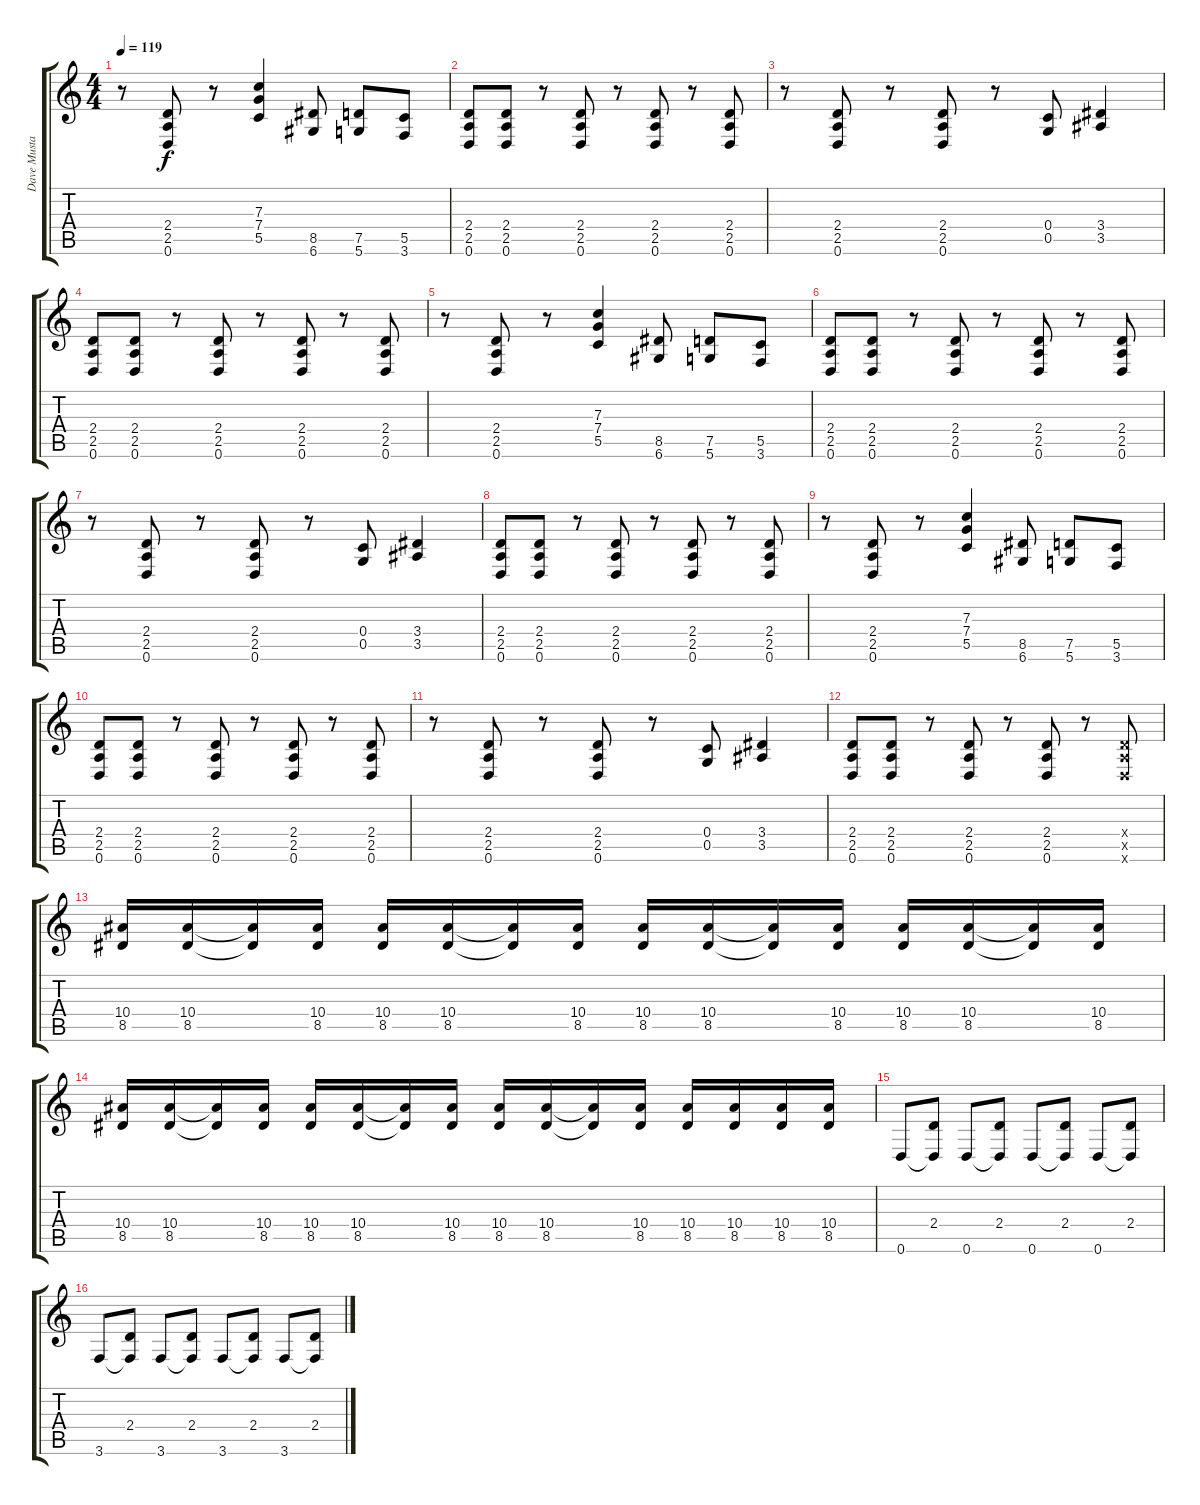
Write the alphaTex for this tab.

\track ("Dave Mustaine" "Dave Musta") {instrument electricguitarclean}
\staff {score tabs}
\tuning (D4 A3 F3 C3 G2 D2) {hide}
\ts (4 4)
\tempo 119
\clef g2
\ks c
r.8{dy f} (2.4 2.5 0.6).8 r.8 (7.3 7.4 5.5).4 (8.5 6.6).8 (7.5 5.6).8 (5.5 3.6).8 |
(2.4 2.5 0.6).8{instrument distortionguitar} (2.4 2.5 0.6).8 r.8 (2.4 2.5 0.6).8 r.8 (2.4 2.5 0.6).8 r.8 (2.4 2.5 0.6).8 |
r.8 (2.4 2.5 0.6).8 r.8 (2.4 2.5 0.6).8 r.8 (0.4 0.5).8 (3.4 3.5).4 |
(2.4 2.5 0.6).8{instrument distortionguitar} (2.4 2.5 0.6).8 r.8 (2.4 2.5 0.6).8 r.8 (2.4 2.5 0.6).8 r.8 (2.4 2.5 0.6).8 |
r.8 (2.4 2.5 0.6).8 r.8 (7.3 7.4 5.5).4 (8.5 6.6).8 (7.5 5.6).8 (5.5 3.6).8 |
(2.4 2.5 0.6).8{instrument distortionguitar} (2.4 2.5 0.6).8 r.8 (2.4 2.5 0.6).8 r.8 (2.4 2.5 0.6).8 r.8 (2.4 2.5 0.6).8 |
r.8 (2.4 2.5 0.6).8 r.8 (2.4 2.5 0.6).8 r.8 (0.4 0.5).8 (3.4 3.5).4 |
(2.4 2.5 0.6).8{instrument distortionguitar} (2.4 2.5 0.6).8 r.8 (2.4 2.5 0.6).8 r.8 (2.4 2.5 0.6).8 r.8 (2.4 2.5 0.6).8 |
r.8 (2.4 2.5 0.6).8 r.8 (7.3 7.4 5.5).4 (8.5 6.6).8 (7.5 5.6).8 (5.5 3.6).8 |
(2.4 2.5 0.6).8{instrument distortionguitar} (2.4 2.5 0.6).8 r.8 (2.4 2.5 0.6).8 r.8 (2.4 2.5 0.6).8 r.8 (2.4 2.5 0.6).8 |
r.8 (2.4 2.5 0.6).8 r.8 (2.4 2.5 0.6).8 r.8 (0.4 0.5).8 (3.4 3.5).4 |
(2.4 2.5 0.6).8{instrument distortionguitar} (2.4 2.5 0.6).8 r.8 (2.4 2.5 0.6).8 r.8 (2.4 2.5 0.6).8 r.8 (2.4{x} 2.5{x} 0.6{x}).8 |
(10.4 8.5).16 (10.4 8.5).16 (10.4{t} 8.5{t}).16 (10.4 8.5).16 (10.4 8.5).16 (10.4 8.5).16 (10.4{t} 8.5{t}).16 (10.4 8.5).16 (10.4 8.5).16 (10.4 8.5).16 (10.4{t} 8.5{t}).16 (10.4 8.5).16 (10.4 8.5).16 (10.4 8.5).16 (10.4{t} 8.5{t}).16 (10.4 8.5).16 |
(10.4 8.5).16 (10.4 8.5).16 (10.4{t} 8.5{t}).16 (10.4 8.5).16 (10.4 8.5).16 (10.4 8.5).16 (10.4{t} 8.5{t}).16 (10.4 8.5).16 (10.4 8.5).16 (10.4 8.5).16 (10.4{t} 8.5{t}).16 (10.4 8.5).16 (10.4 8.5).16 (10.4 8.5).16 (10.4 8.5).16 (10.4 8.5).16 |
0.6.8 (2.4 0.6{t}).8 0.6.8 (2.4 0.6{t}).8 0.6.8 (2.4 0.6{t}).8 0.6.8 (2.4 0.6{t}).8 |
3.6.8 (2.4 3.6{t}).8 3.6.8 (2.4 3.6{t}).8 3.6.8 (2.4 3.6{t}).8 3.6.8 (2.4 3.6{t}).8
